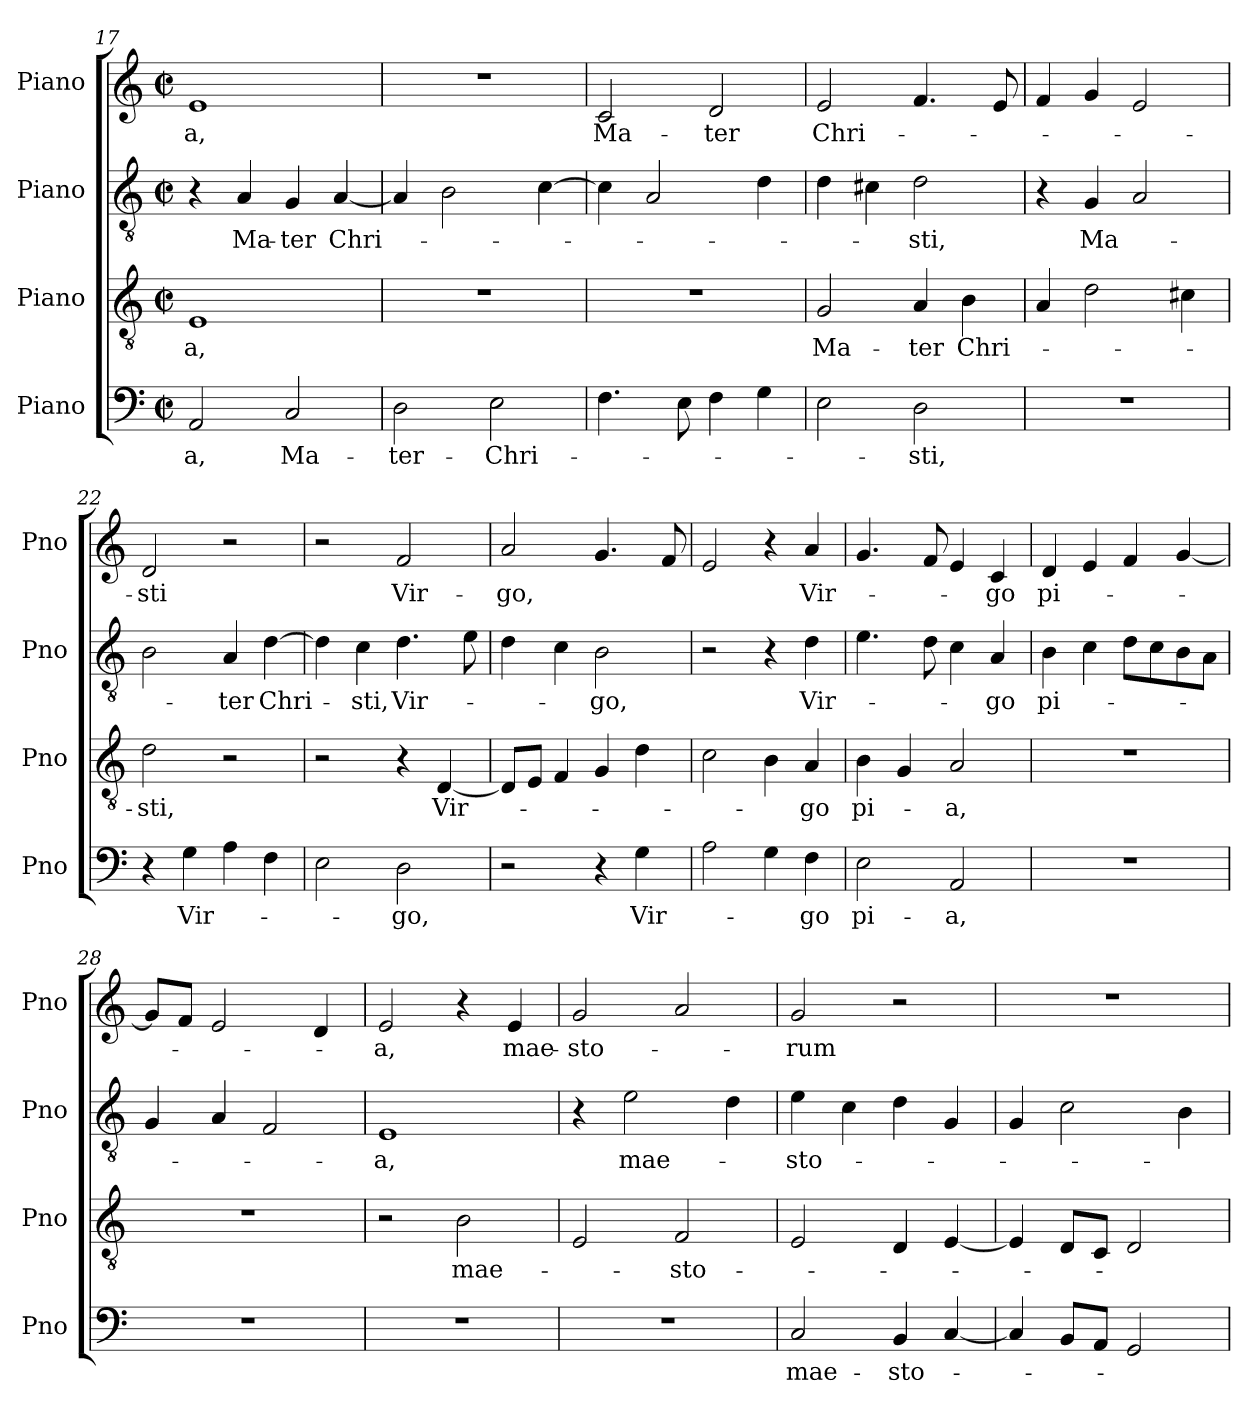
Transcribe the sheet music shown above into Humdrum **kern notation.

**kern	**text	**kern	**text	**kern	**text	**kern	**text
*part4	*part4	*part3	*part3	*part2	*part2	*part1	*part1
*staff4	*staff4	*staff3	*staff3	*staff2	*staff2	*staff1	*staff1
*I"Piano	*	*I"Piano	*	*I"Piano	*	*I"Piano	*
*I'Pno	*	*I'Pno	*	*I'Pno	*	*I'Pno	*
*clefF4	*	*clefGv2	*	*clefGv2	*	*clefG2	*
*k[]	*	*k[]	*	*k[]	*	*k[]	*
*M2/2	*	*M2/2	*	*M2/2	*	*M2/2	*
*met(c|)	*	*met(c|)	*	*met(c|)	*	*met(c|)	*
=17	=17	=17	=17	=17	=17	=17	=17
!	!LO:LY:b	!	!LO:LY:b	!	!	!	!LO:LY:b
2AA/	-a,	1E	-a,	4r	.	1e	-a,
!	!	!	!	!	!LO:LY:b	!	!
.	.	.	.	4A/	Ma-	.	.
!	!LO:LY:b	!	!	!	!LO:LY:b	!	!
2C/	Ma-	.	.	4G/	-ter	.	.
!	!	!	!	!	!LO:LY:b	!	!
.	.	.	.	[4A/	Chri-	.	.
!!LO:LB:g=z
=18	=18	=18	=18	=18	=18	=18	=18
!	!LO:LY:b	!	!	!	!	!	!
2D\	-ter-	1r	.	4A/]	.	1r	.
.	.	.	.	2B\	.	.	.
!	!LO:LY:b	!	!	!	!	!	!
2E\	-Chri-	.	.	.	.	.	.
.	.	.	.	[4c\	.	.	.
=19	=19	=19	=19	=19	=19	=19	=19
!	!	!	!	!	!	!	!LO:LY:b
4.F\	.	1r	.	4c\]	.	2c/	Ma-
.	.	.	.	2A/	.	.	.
8E\	.	.	.	.	.	.	.
!	!	!	!	!	!	!	!LO:LY:b
4F\	.	.	.	.	.	2d/	-ter
4G\	.	.	.	4d\	.	.	.
=20	=20	=20	=20	=20	=20	=20	=20
!	!	!	!LO:LY:b	!	!	!	!LO:LY:b
2E\	.	2G/	Ma-	4d\	.	2e/	Chri-
.	.	.	.	4c#X\	.	.	.
!	!LO:LY:b	!	!LO:LY:b	!	!LO:LY:b	!	!
2D\	-sti,	4A/	-ter	2d\	-sti,	4.f/	.
!	!	!	!LO:LY:b	!	!	!	!
.	.	4B\	Chri-	.	.	.	.
.	.	.	.	.	.	8e/	.
=21	=21	=21	=21	=21	=21	=21	=21
1r	.	4A/	.	4r	.	4f/	.
!	!	!	!	!	!LO:LY:b	!	!
.	.	2d\	.	4G/	Ma-	4g/	.
.	.	.	.	2A/	.	2e/	.
.	.	4c#X\	.	.	.	.	.
=22	=22	=22	=22	=22	=22	=22	=22
!	!	!	!LO:LY:b	!	!	!	!LO:LY:b
4r	.	2d\	-sti,	2B\	.	2d/	-sti
!	!LO:LY:b	!	!	!	!	!	!
4G\	Vir-	.	.	.	.	.	.
!	!	!	!	!	!LO:LY:b	!	!
4A\	.	2r	.	4A/	-ter	2r	.
!	!	!	!	!	!LO:LY:b	!	!
4F\	.	.	.	[4d\	Chri-	.	.
=23	=23	=23	=23	=23	=23	=23	=23
2E\	.	2r	.	4d\]	.	2r	.
!	!	!	!	!	!LO:LY:b	!	!
.	.	.	.	4c\	-sti,	.	.
!	!LO:LY:b	!	!	!	!LO:LY:b	!	!LO:LY:b
2D\	-go,	4r	.	4.d\	Vir-	2f/	Vir-
!	!	!	!LO:LY:b	!	!	!	!
.	.	[4D/	Vir-	.	.	.	.
.	.	.	.	8e\	.	.	.
!!LO:PB:g=z
=24	=24	=24	=24	=24	=24	=24	=24
!	!	!	!	!	!	!	!LO:LY:b
2r	.	8D/L]	.	4d\	.	2a/	-go,
.	.	8E/J	.	.	.	.	.
.	.	4F/	.	4c\	.	.	.
!	!	!	!	!	!LO:LY:b	!	!
4r	.	4G/	.	2B\	-go,	4.g/	.
!	!LO:LY:b	!	!	!	!	!	!
4G\	Vir-	4d\	.	.	.	.	.
.	.	.	.	.	.	8f/	.
=25	=25	=25	=25	=25	=25	=25	=25
2A\	.	2c\	.	2r	.	2e/	.
4G\	.	4B\	.	4r	.	4r	.
!	!LO:LY:b	!	!LO:LY:b	!	!LO:LY:b	!	!LO:LY:b
4F\	-go	4A/	-go	4d\	Vir-	4a/	Vir-
=26	=26	=26	=26	=26	=26	=26	=26
!	!LO:LY:b	!	!LO:LY:b	!	!	!	!
2E\	pi-	4B\	pi-	4.e\	.	4.g/	.
.	.	4G/	.	.	.	.	.
.	.	.	.	8d\	.	8f/	.
!	!LO:LY:b	!	!LO:LY:b	!	!	!	!
2AA/	-a,	2A/	-a,	4c\	.	4e/	.
!	!	!	!	!	!LO:LY:b	!	!LO:LY:b
.	.	.	.	4A/	-go	4c/	-go
=27	=27	=27	=27	=27	=27	=27	=27
!	!	!	!	!	!LO:LY:b	!	!LO:LY:b
1r	.	1r	.	4B\	pi-	4d/	pi-
.	.	.	.	4c\	.	4e/	.
.	.	.	.	8d\L	.	4f/	.
.	.	.	.	8c\	.	.	.
.	.	.	.	8B\	.	[4g/	.
.	.	.	.	8A\J	.	.	.
=28	=28	=28	=28	=28	=28	=28	=28
1r	.	1r	.	4G/	.	8g/L]	.
.	.	.	.	.	.	8f/J	.
.	.	.	.	4A/	.	2e/	.
.	.	.	.	2F/	.	.	.
.	.	.	.	.	.	4d/	.
=29	=29	=29	=29	=29	=29	=29	=29
!	!	!	!	!	!LO:LY:b	!	!LO:LY:b
1r	.	2r	.	1E	-a,	2e/	-a,
!	!	!	!LO:LY:b	!	!	!	!
.	.	2B\	mae-	.	.	4r	.
!	!	!	!	!	!	!	!LO:LY:b
.	.	.	.	.	.	4e/	mae-
!!LO:LB:g=z
=30	=30	=30	=30	=30	=30	=30	=30
!	!	!	!	!	!	!	!LO:LY:b
1r	.	2E/	.	4r	.	2g/	-sto-
!	!	!	!	!	!LO:LY:b	!	!
.	.	.	.	2e\	mae-	.	.
!	!	!	!LO:LY:b	!	!	!	!
.	.	2F/	-sto-	.	.	2a/	.
.	.	.	.	4d\	.	.	.
=31	=31	=31	=31	=31	=31	=31	=31
!	!LO:LY:b	!	!	!	!LO:LY:b	!	!LO:LY:b
2C/	mae-	2E/	.	4e\	-sto-	2g/	-rum
.	.	.	.	4c\	.	.	.
!	!LO:LY:b	!	!	!	!	!	!
4BB/	-sto-	4D/	.	4d\	.	2r	.
[4C/	.	[4E/	.	4G/	.	.	.
=32	=32	=32	=32	=32	=32	=32	=32
4C/]	.	4E/]	.	4G/	.	1r	.
8BB/L	.	8D/L	.	2c\	.	.	.
8AA/J	.	8C/J	.	.	.	.	.
2GG/	.	2D/	.	.	.	.	.
.	.	.	.	4B\	.	.	.
=	=	=	=	=	=	=	=
*-	*-	*-	*-	*-	*-	*-	*-
